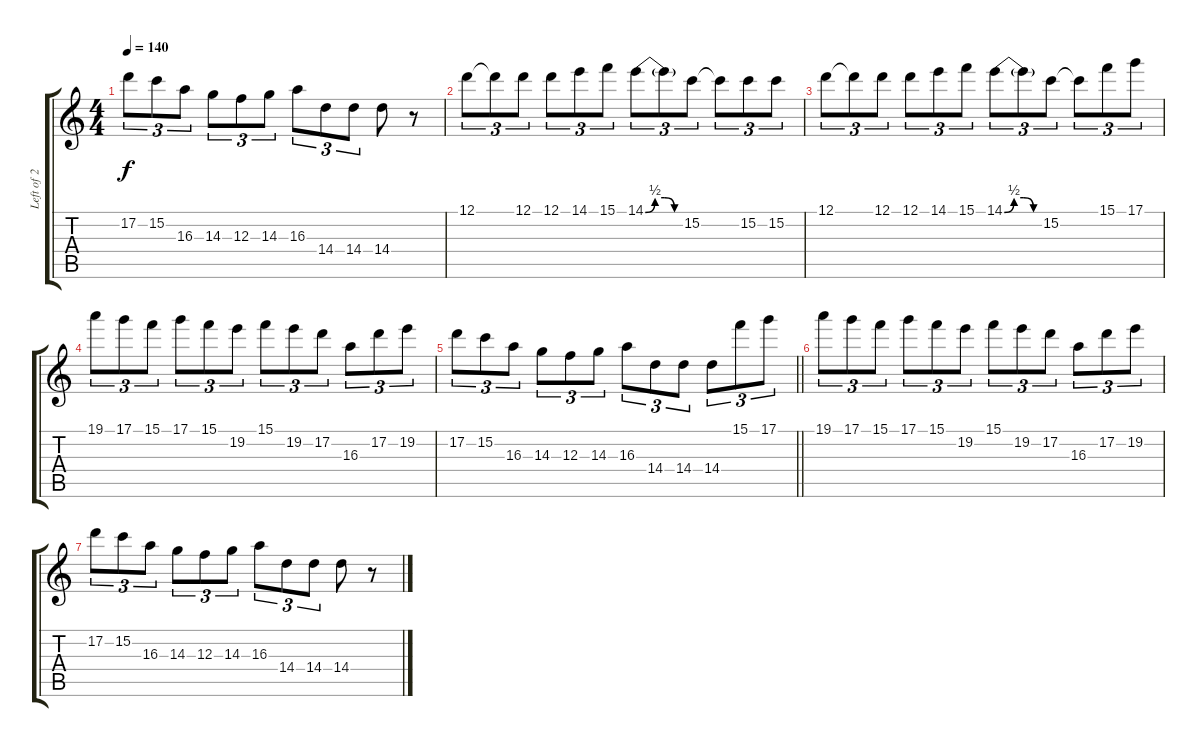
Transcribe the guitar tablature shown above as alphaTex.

\track ("Left of 2" "Left of 2") {instrument overdrivenguitar}
\staff {score tabs}
\tuning (D4 A3 F3 C3 G2 D2) {hide}
\ts (4 4)
\tempo 140
\clef g2
\ks c
17.2.8{tu (3 2) dy f} 15.2.8{tu (3 2)} 16.3.8{tu (3 2)} 14.3.8{tu (3 2)} 12.3.8{tu (3 2)} 14.3.8{tu (3 2)} 16.3.8{tu (3 2)} 14.4.8{tu (3 2)} 14.4.8{tu (3 2)} 14.4.8 r.8 |
12.1.8{tu (3 2)} 12.1{t}.8{tu (3 2)} 12.1.8{tu (3 2)} 12.1.8{tu (3 2)} 14.1.8{tu (3 2)} 15.1.8{tu (3 2)} 14.1{be (custom 0 0 15 2 30 2 45 0 60 0)}.8{tu (3 2)} 14.1{t}.8{tu (3 2)} 15.2.8{tu (3 2)} 15.2{t}.8{tu (3 2)} 15.2.8{tu (3 2)} 15.2.8{tu (3 2)} |
12.1.8{tu (3 2)} 12.1{t}.8{tu (3 2)} 12.1.8{tu (3 2)} 12.1.8{tu (3 2)} 14.1.8{tu (3 2)} 15.1.8{tu (3 2)} 14.1{be (custom 0 0 15 2 30 2 45 0 60 0)}.8{tu (3 2)} 14.1{t}.8{tu (3 2)} 15.2.8{tu (3 2)} 15.2{t}.8{tu (3 2)} 15.1.8{tu (3 2)} 17.1.8{tu (3 2)} |
19.1.8{tu (3 2)} 17.1.8{tu (3 2)} 15.1.8{tu (3 2)} 17.1.8{tu (3 2)} 15.1.8{tu (3 2)} 19.2.8{tu (3 2)} 15.1.8{tu (3 2)} 19.2.8{tu (3 2)} 17.2.8{tu (3 2)} 16.3.8{tu (3 2)} 17.2.8{tu (3 2)} 19.2.8{tu (3 2)} |
\barLineRight lightlight
17.2.8{tu (3 2)} 15.2.8{tu (3 2)} 16.3.8{tu (3 2)} 14.3.8{tu (3 2)} 12.3.8{tu (3 2)} 14.3.8{tu (3 2)} 16.3.8{tu (3 2)} 14.4.8{tu (3 2)} 14.4.8{tu (3 2)} 14.4.8{tu (3 2)} 15.1.8{tu (3 2)} 17.1.8{tu (3 2)} |
\section ("" "")
19.1.8{tu (3 2)} 17.1.8{tu (3 2)} 15.1.8{tu (3 2)} 17.1.8{tu (3 2)} 15.1.8{tu (3 2)} 19.2.8{tu (3 2)} 15.1.8{tu (3 2)} 19.2.8{tu (3 2)} 17.2.8{tu (3 2)} 16.3.8{tu (3 2)} 17.2.8{tu (3 2)} 19.2.8{tu (3 2)} |
17.2.8{tu (3 2)} 15.2.8{tu (3 2)} 16.3.8{tu (3 2)} 14.3.8{tu (3 2)} 12.3.8{tu (3 2)} 14.3.8{tu (3 2)} 16.3.8{tu (3 2)} 14.4.8{tu (3 2)} 14.4.8{tu (3 2)} 14.4.8 r.8
